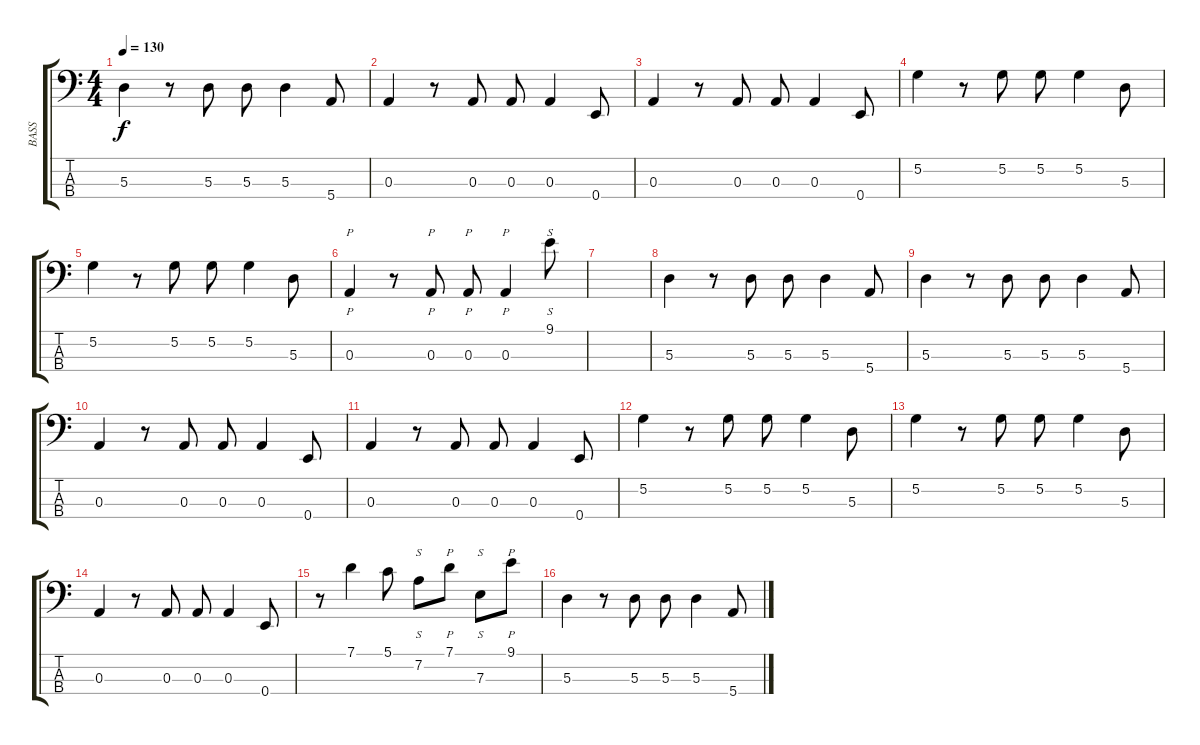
\track ("BASS" "BASS") {instrument electricbassfinger}
\staff {score tabs}
\tuning (G2 D2 A1 E1) {hide}
\ts (4 4)
\tempo 130
\clef f4
\ks c
5.3.4{dy f} r.8 5.3.8 5.3.8 5.3.4 5.4.8 |
0.3.4 r.8 0.3.8 0.3.8 0.3.4 0.4.8 |
0.3.4 r.8 0.3.8 0.3.8 0.3.4 0.4.8 |
5.2.4 r.8 5.2.8 5.2.8 5.2.4 5.3.8 |
5.2.4 r.8 5.2.8 5.2.8 5.2.4 5.3.8 |
0.3.4{p balance 8 instrument slapbass1} r.8 0.3.8{p} 0.3.8{p} 0.3.4{p} 9.1.8{s} |
|
5.3.4{instrument electricbassfinger} r.8 5.3.8 5.3.8 5.3.4 5.4.8 |
5.3.4 r.8 5.3.8 5.3.8 5.3.4 5.4.8 |
0.3.4 r.8 0.3.8 0.3.8 0.3.4 0.4.8 |
0.3.4 r.8 0.3.8 0.3.8 0.3.4 0.4.8 |
5.2.4 r.8 5.2.8 5.2.8 5.2.4 5.3.8 |
5.2.4 r.8 5.2.8 5.2.8 5.2.4 5.3.8 |
0.3.4 r.8 0.3.8 0.3.8 0.3.4 0.4.8 |
r.8 7.1.4{instrument slapbass1} 5.1.8 7.2.8{s} 7.1.8{p} 7.3.8{s} 9.1.8{p} |
5.3.4{instrument electricbassfinger} r.8 5.3.8 5.3.8 5.3.4 5.4.8
